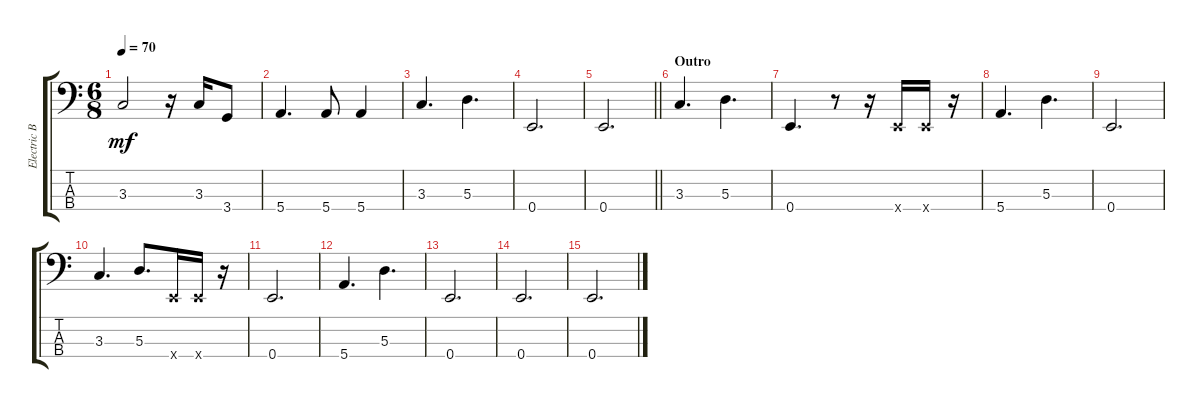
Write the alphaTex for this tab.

\track ("Electric Bass" "Electric B") {instrument electricbassfinger}
\staff {score tabs}
\tuning (G2 D2 A1 E1) {hide}
\ts (6 8)
\tempo 70
\clef f4
\ks c
3.3.2{dy mf} r.16 3.3.16 3.4.8 |
5.4.4{d} 5.4.8 5.4.4 |
3.3.4{d} 5.3.4{d} |
0.4.2{d} |
\barLineRight lightlight
0.4.2{d} |
\section ("" "Outro")
3.3.4{d} 5.3.4{d} |
0.4.4{d} r.8 r.16 0.4{x}.16 0.4{x}.16 r.16 |
5.4.4{d} 5.3.4{d} |
0.4.2{d} |
3.3.4{d} 5.3.8{d} 0.4{x}.16 0.4{x}.16 r.16 |
0.4.2{d} |
5.4.4{d} 5.3.4{d} |
0.4.2{d} |
0.4.2{d} |
0.4.2{d}
